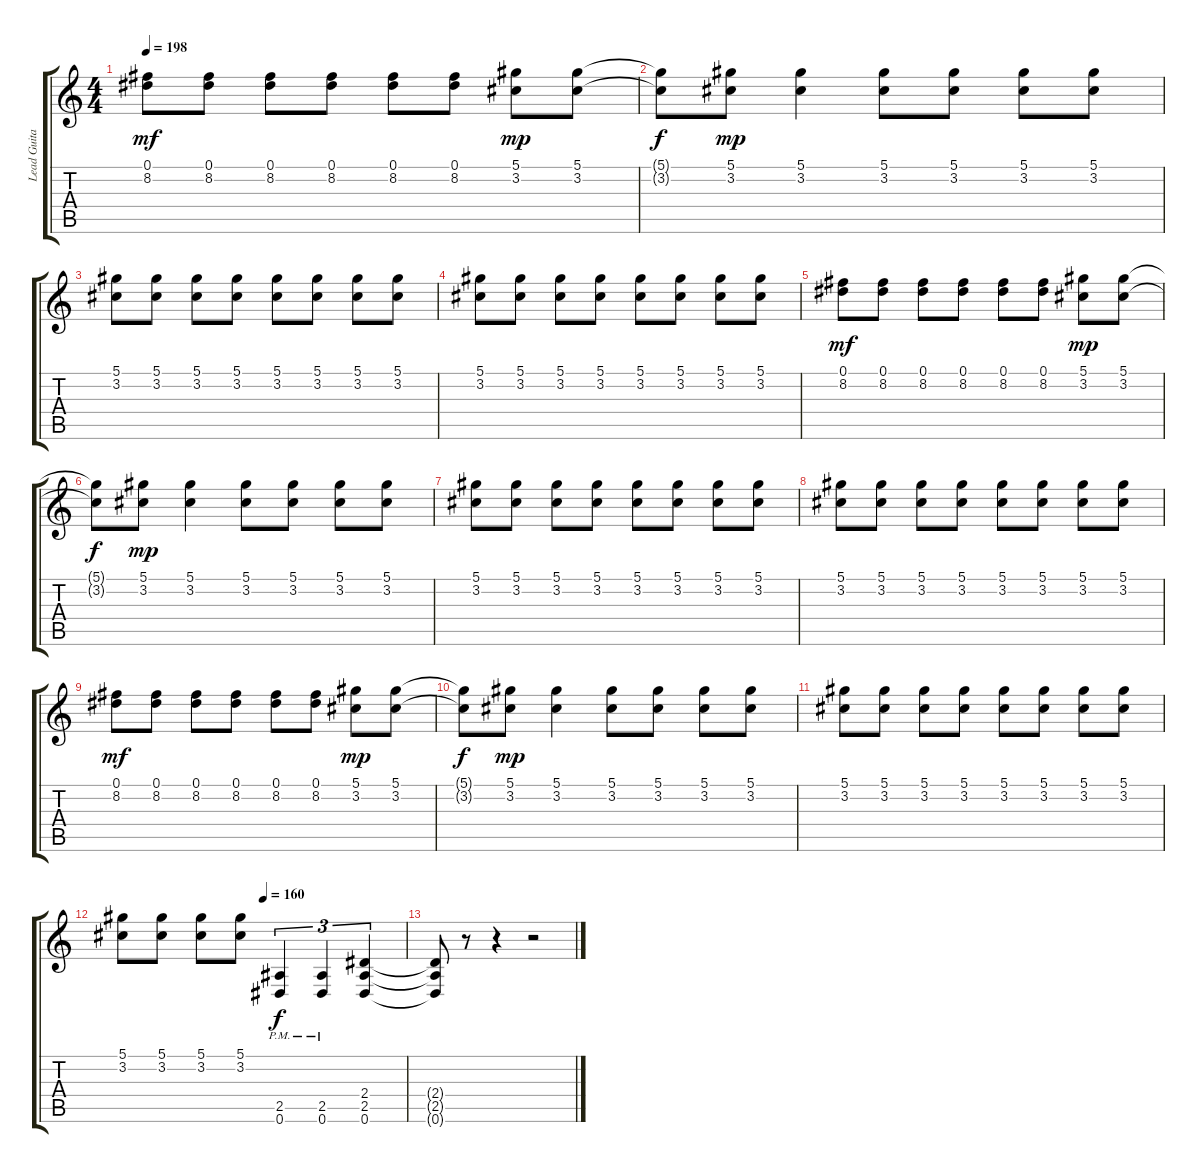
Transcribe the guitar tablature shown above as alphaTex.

\track ("Lead Guitar  " "Lead Guita") {instrument overdrivenguitar}
\staff {score tabs}
\tuning (Eb4 Bb3 Gb3 Db3 Ab2 Eb2) {hide}
\ts (4 4)
\tempo 198
\clef g2
\ks c
(0.1 8.2).8{dy mf} (0.1 8.2).8 (0.1 8.2).8 (0.1 8.2).8 (0.1 8.2).8 (0.1 8.2).8 (5.1 3.2).8{dy mp} (5.1 3.2).8 |
(5.1{t} 3.2{t}).8{dy f} (5.1 3.2).8{dy mp} (5.1 3.2).4 (5.1 3.2).8 (5.1 3.2).8 (5.1 3.2).8 (5.1 3.2).8 |
(5.1 3.2).8 (5.1 3.2).8 (5.1 3.2).8 (5.1 3.2).8 (5.1 3.2).8 (5.1 3.2).8 (5.1 3.2).8 (5.1 3.2).8 |
(5.1 3.2).8 (5.1 3.2).8 (5.1 3.2).8 (5.1 3.2).8 (5.1 3.2).8 (5.1 3.2).8 (5.1 3.2).8 (5.1 3.2).8 |
(0.1 8.2).8{dy mf} (0.1 8.2).8 (0.1 8.2).8 (0.1 8.2).8 (0.1 8.2).8 (0.1 8.2).8 (5.1 3.2).8{dy mp} (5.1 3.2).8 |
(5.1{t} 3.2{t}).8{dy f} (5.1 3.2).8{dy mp} (5.1 3.2).4 (5.1 3.2).8 (5.1 3.2).8 (5.1 3.2).8 (5.1 3.2).8 |
(5.1 3.2).8 (5.1 3.2).8 (5.1 3.2).8 (5.1 3.2).8 (5.1 3.2).8 (5.1 3.2).8 (5.1 3.2).8 (5.1 3.2).8 |
(5.1 3.2).8 (5.1 3.2).8 (5.1 3.2).8 (5.1 3.2).8 (5.1 3.2).8 (5.1 3.2).8 (5.1 3.2).8 (5.1 3.2).8 |
(0.1 8.2).8{dy mf} (0.1 8.2).8 (0.1 8.2).8 (0.1 8.2).8 (0.1 8.2).8 (0.1 8.2).8 (5.1 3.2).8{dy mp} (5.1 3.2).8 |
(5.1{t} 3.2{t}).8{dy f} (5.1 3.2).8{dy mp} (5.1 3.2).4 (5.1 3.2).8 (5.1 3.2).8 (5.1 3.2).8 (5.1 3.2).8 |
(5.1 3.2).8 (5.1 3.2).8 (5.1 3.2).8 (5.1 3.2).8 (5.1 3.2).8 (5.1 3.2).8 (5.1 3.2).8 (5.1 3.2).8 |
\tempo (160 0.5)
(5.1 3.2).8 (5.1 3.2).8 (5.1 3.2).8 (5.1 3.2).8 (2.5{pm} 0.6{pm}).4{tu (3 2) dy f} (2.5{pm} 0.6{pm}).4{tu (3 2)} (2.4 2.5 0.6).4{tu (3 2)} |
(2.4{t} 2.5{t} 0.6{t}).8 r.8 r.4 r.2
